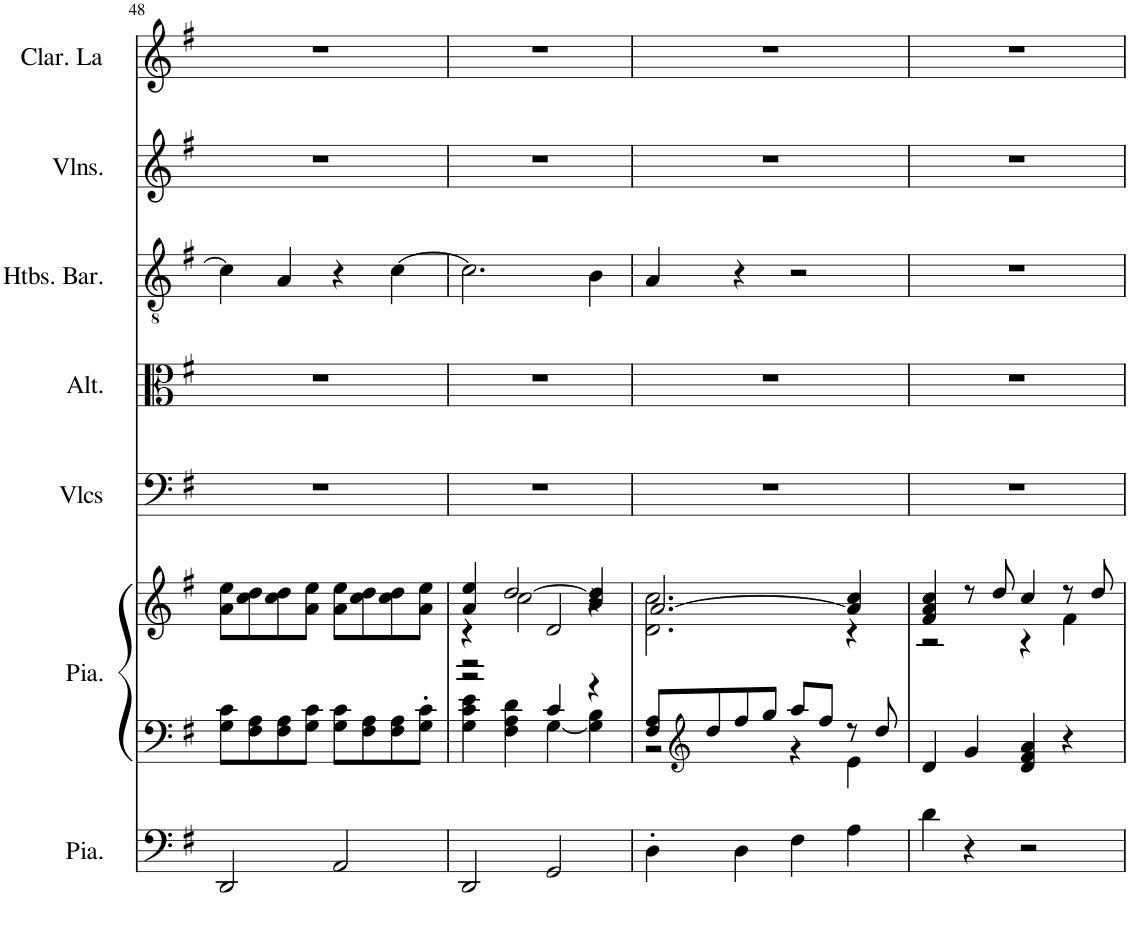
**kern	**kern	**kern	**kern	**kern	**kern	**kern	**kern
*part7	*part6	*part6	*part5	*part4	*part3	*part2	*part1
*staff8	*staff7	*staff6	*staff5	*staff4	*staff3	*staff2	*staff1
*I"Piano, Pedals	*I"Piano, Organ	*	*I"Violoncelles, Bass	*I"Altos, Tenor	*I"Hautbois Baryton, Alto	*I"Violons, Soprano	*I"Clarinette en La, Soprano solo
*I'Pia.	*I'Pia.	*	*I'Vlcs	*I'Alt.	*I'Htbs. Bar.	*I'Vlns.	*I'Clar. La
!!LO:PB:g=z
*clefF4	*clefF4	*clefG2	*clefF4	*clefC3	*clefGv2	*clefG2	*clefG2
*	*	*	*	*	*	*	*Trd2c3
*k[f#]	*k[f#]	*k[f#]	*k[f#]	*k[f#]	*k[f#]	*k[f#]	*k[f#]
*M4/4	*M4/4	*M4/4	*M4/4	*M4/4	*M4/4	*M4/4	*M4/4
=48	=48	=48	=48	=48	=48	=48	=48
2DD/	8G\ 8c\L	8a\ 8ee\L	1r	1r	4c\]	1r	1r
.	8F#\ 8A\	8cc\ 8dd\	.	.	.	.	.
.	8F#\ 8A\	8cc\ 8dd\	.	.	4A/	.	.
.	8G\ 8c\J	8a\ 8ee\J	.	.	.	.	.
2AA/	8G\ 8c\L	8a\ 8ee\L	.	.	4r	.	.
.	8F#\ 8A\	8cc\ 8dd\	.	.	.	.	.
.	8F#\ 8A\	8cc\ 8dd\	.	.	[4c\	.	.
.	8G\' 8c\'J	8a\ 8ee\J	.	.	.	.	.
=49	=49	=49	=49	=49	=49	=49	=49
*	*^	*^	*	*	*	*	*
*	*	*	*	*^	*	*	*	*	*
2DD/	2r	4G\ 4c\ 4e\	4a/ 4ee/	4r	2r	1r	1r	2.c\]	1r	1r
.	.	4F#\ 4A\ 4d\	[2dd/	2cc\	.	.	.	.	.	.
2GG/	4c/	[4G\	.	.	2d/	.	.	.	.	.
.	4r	4G\] 4B\	4b/ 4dd/]	4r	.	.	.	4B\	.	.
*	*	*	*	*v	*v	*	*	*	*	*
=50	=50	=50	=50	=50	=50	=50	=50	=50	=50
4D'\	8F#/ 8A/L	2r	[2.a/	2.d\ 2.cc\	1r	1r	4A/	1r	1r
*	*clefG2	*	*	*	*	*	*	*	*
.	8dd/	.	.	.	.	.	.	.	.
4D\	8ff#/	.	.	.	.	.	4r	.	.
.	8gg/J	.	.	.	.	.	.	.	.
4F#\	8aa/L	4r	.	.	.	.	2r	.	.
.	8ff#/J	.	.	.	.	.	.	.	.
4A\	8r	4e\	4a/] 4cc/	4r	.	.	.	.	.
.	8dd/	.	.	.	.	.	.	.	.
*	*v	*v	*	*	*	*	*	*	*
=51	=51	=51	=51	=51	=51	=51	=51	=51
4d\	4d/	4f#/ 4a/ 4cc/	2r	1r	1r	1r	1r	1r
4r	4g/	8r	.	.	.	.	.	.
.	.	8dd/	.	.	.	.	.	.
2r	4d/ 4f#/ 4a/	4cc/	4r	.	.	.	.	.
.	4r	8r	4f#\	.	.	.	.	.
.	.	8dd/	.	.	.	.	.	.
*	*	*v	*v	*	*	*	*	*
=	=	=	=	=	=	=	=
*-	*-	*-	*-	*-	*-	*-	*-
